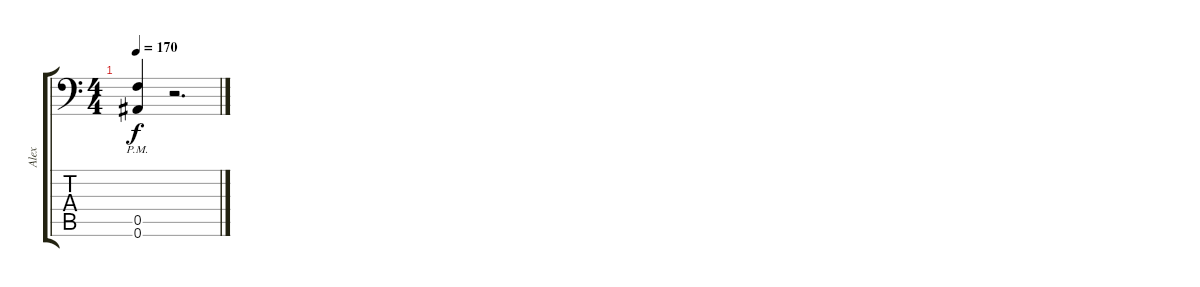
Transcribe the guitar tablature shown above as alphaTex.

\track ("Alex" "Alex") {instrument distortionguitar}
\staff {score tabs}
\tuning (C4 G3 Eb3 Bb2 F2 Bb1) {hide}
\ts (4 4)
\tempo 170
\clef f4
\ks c
(0.5{pm} 0.6{pm}).4{dy f} r.2{d}
